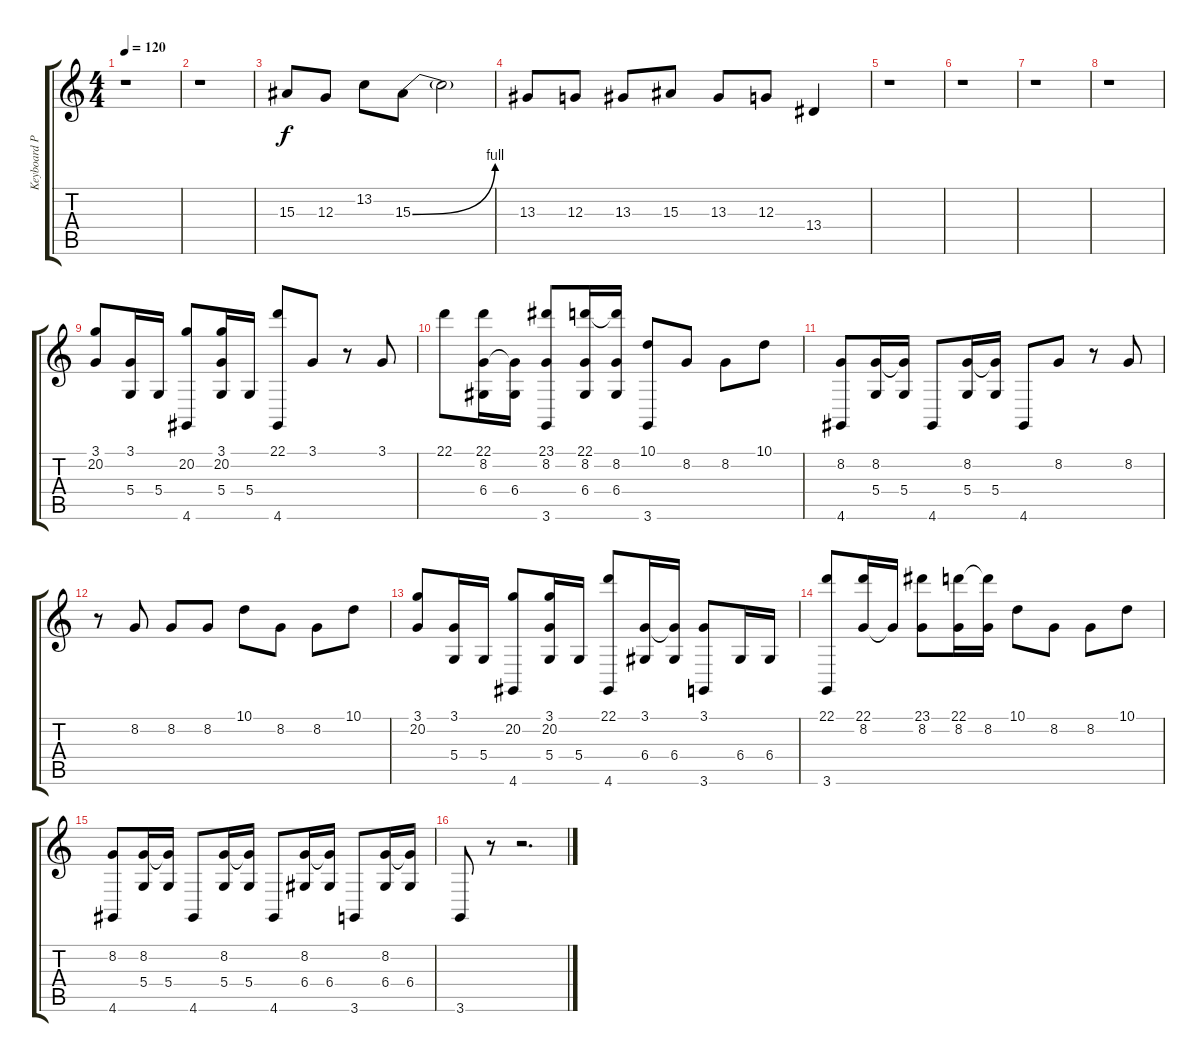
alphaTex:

\track ("Keyboard Part" "Keyboard P") {instrument electricpiano1}
\staff {score tabs}
\tuning (E4 B3 G3 D3 A2 E2) {hide}
\ts (4 4)
\tempo 120
\clef g2
\ks c
r.1{dy f} |
r.1 |
15.3.8 12.3.8 13.2.8 15.3{be (bend 0 0 60 4)}.8 15.3{t}.2 |
13.3.8 12.3.8 13.3.8 15.3.8 13.3.8 12.3.8 13.4.4 |
r.1 |
r.1 |
r.1 |
r.1 |
(3.1 20.2).8 (3.1 5.4).16 5.4.16 (20.2 4.6).8 (3.1 20.2 5.4).16 5.4.16 (22.1 4.6).8 3.1.8 r.8 3.1.8 |
22.1.8 (22.1 8.2 6.4).16 (8.2{t} 6.4).16 (23.1 8.2 3.6).8 (22.1 8.2 6.4).16 (22.1{t} 8.2 6.4).16 (10.1 3.6).8 8.2.8 8.2.8 10.1.8 |
(8.2 4.6).8 (8.2 5.4).16 (8.2{t} 5.4).16 4.6.8 (8.2 5.4).16 (8.2{t} 5.4).16 4.6.8 8.2.8 r.8 8.2.8 |
r.8 8.2.8 8.2.8 8.2.8 10.1.8 8.2.8 8.2.8 10.1.8 |
(3.1 20.2).8 (3.1 5.4).16 5.4.16 (20.2 4.6).8 (3.1 20.2 5.4).16 5.4.16 (22.1 4.6).8 (3.1 6.4).16 (3.1{t} 6.4).16 (3.1 3.6).8 6.4.16 6.4.16 |
(22.1 3.6).8 (22.1 8.2).16 8.2{t}.16 (23.1 8.2).8 (22.1 8.2).16 (22.1{t} 8.2).16 10.1.8 8.2.8 8.2.8 10.1.8 |
(8.2 4.6).8 (8.2 5.4).16 (8.2{t} 5.4).16 4.6.8 (8.2 5.4).16 (8.2{t} 5.4).16 4.6.8 (8.2 6.4).16 (8.2{t} 6.4).16 3.6.8 (8.2 6.4).16 (8.2{t} 6.4).16 |
3.6.8 r.8 r.2{d}
